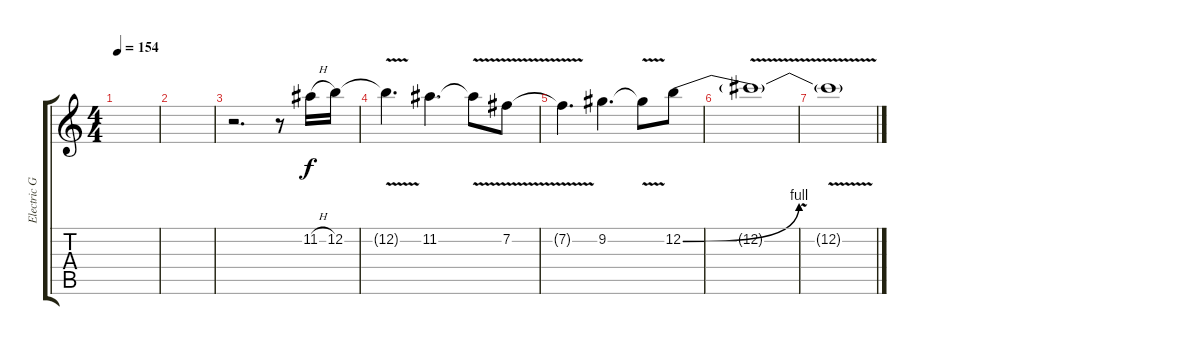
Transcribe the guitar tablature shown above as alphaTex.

\track ("Electric Guitar" "Electric G") {instrument distortionguitar}
\staff {score tabs}
\tuning (E4 B3 G3 D3 A2 E2) {hide}
\ts (4 4)
\tempo 154
\clef g2
\ks c
|
|
r.2{d} r.8 11.2{h}.16 12.2.16 |
12.2{v t}.4{d} 11.2.4{d} 11.2{v t}.8 7.2{v}.8 |
7.2{t}.4{d} 9.2.4{d} 9.2{v t}.8 12.2{be (bend 0 0 60 4)}.8 |
12.2{v t}.1 |
12.2{v t}.1
